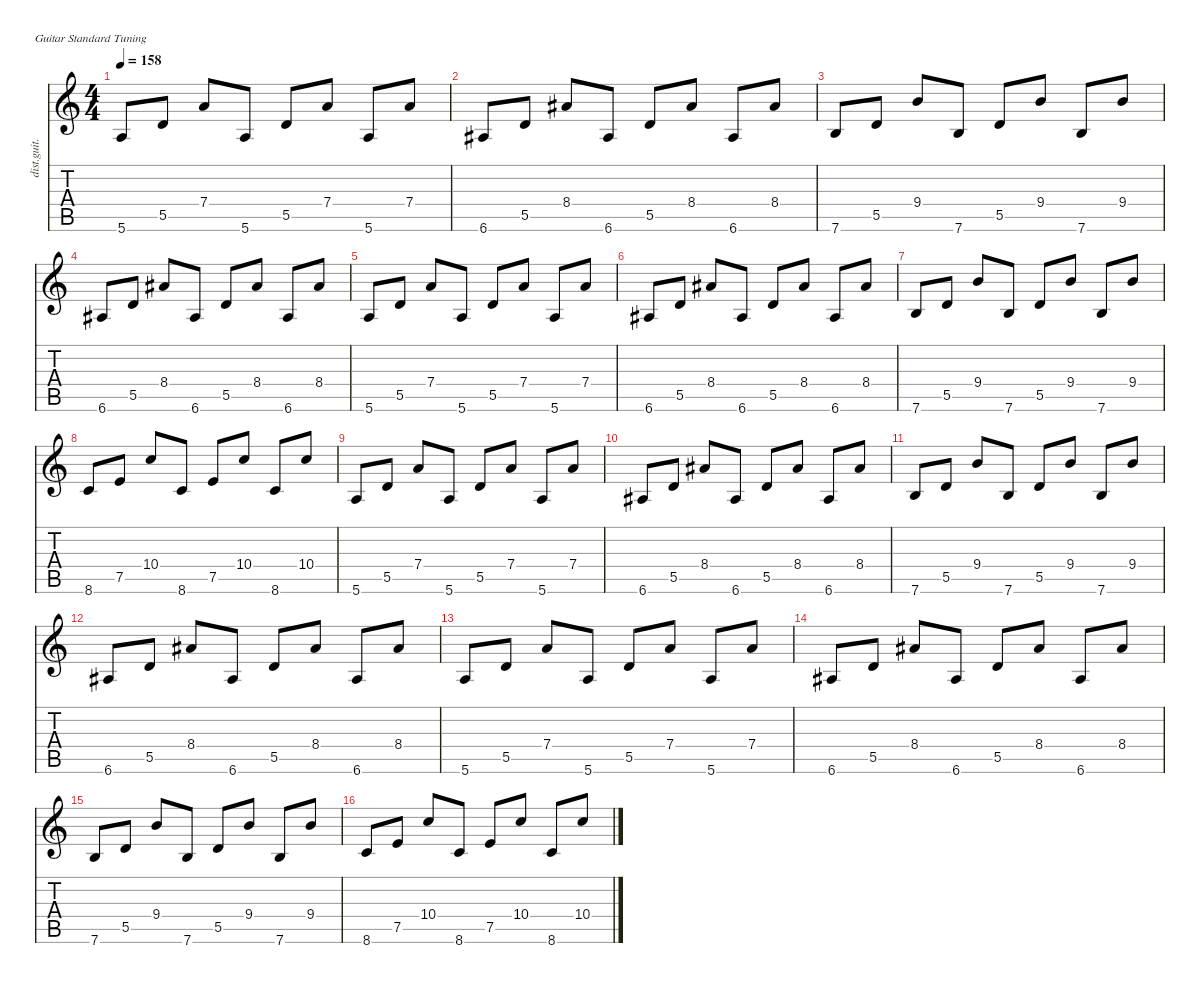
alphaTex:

\defaultSystemsLayout 4
\hideDynamics
\bracketExtendMode nobrackets
\otherSystemsTrackNameOrientation horizontal
\track ("Guitar 1" "dist.guit.") {defaultSystemsLayout 4 instrument distortionguitar}
\staff {score tabs}
\tuning (E4 B3 G3 D3 A2 E2)
\ts (4 4)
\tempo 158
\clef g2
\ks c
5.6.8{dy f beam Up} 5.5.8{beam Up} 7.4.8{beam Up} 5.6.8{beam Up} 5.5.8{beam Up} 7.4.8{beam Up} 5.6.8{beam Up} 7.4.8{beam Up} |
6.6{acc #}.8{beam Up} 5.5.8{beam Up} 8.4{acc #}.8{beam Up} 6.6{acc #}.8{beam Up} 5.5.8{beam Up} 8.4{acc #}.8{beam Up} 6.6{acc #}.8{beam Up} 8.4{acc #}.8{beam Up} |
7.6.8{beam Up} 5.5.8{beam Up} 9.4.8{beam Up} 7.6.8{beam Up} 5.5.8{beam Up} 9.4.8{beam Up} 7.6.8{beam Up} 9.4.8{beam Up} |
6.6{acc #}.8{beam Up} 5.5.8{beam Up} 8.4{acc #}.8{beam Up} 6.6{acc #}.8{beam Up} 5.5.8{beam Up} 8.4{acc #}.8{beam Up} 6.6{acc #}.8{beam Up} 8.4{acc #}.8{beam Up} |
5.6.8{beam Up} 5.5.8{beam Up} 7.4.8{beam Up} 5.6.8{beam Up} 5.5.8{beam Up} 7.4.8{beam Up} 5.6.8{beam Up} 7.4.8{beam Up} |
6.6{acc #}.8{beam Up} 5.5.8{beam Up} 8.4{acc #}.8{beam Up} 6.6{acc #}.8{beam Up} 5.5.8{beam Up} 8.4{acc #}.8{beam Up} 6.6{acc #}.8{beam Up} 8.4{acc #}.8{beam Up} |
7.6.8{beam Up} 5.5.8{beam Up} 9.4.8{beam Up} 7.6.8{beam Up} 5.5.8{beam Up} 9.4.8{beam Up} 7.6.8{beam Up} 9.4.8{beam Up} |
8.6.8{beam Up} 7.5.8{beam Up} 10.4.8{beam Up} 8.6.8{beam Up} 7.5.8{beam Up} 10.4.8{beam Up} 8.6.8{beam Up} 10.4.8{beam Up} |
5.6.8{beam Up} 5.5.8{beam Up} 7.4.8{beam Up} 5.6.8{beam Up} 5.5.8{beam Up} 7.4.8{beam Up} 5.6.8{beam Up} 7.4.8{beam Up} |
6.6{acc #}.8{beam Up} 5.5.8{beam Up} 8.4{acc #}.8{beam Up} 6.6{acc #}.8{beam Up} 5.5.8{beam Up} 8.4{acc #}.8{beam Up} 6.6{acc #}.8{beam Up} 8.4{acc #}.8{beam Up} |
7.6.8{beam Up} 5.5.8{beam Up} 9.4.8{beam Up} 7.6.8{beam Up} 5.5.8{beam Up} 9.4.8{beam Up} 7.6.8{beam Up} 9.4.8{beam Up} |
6.6{acc #}.8{beam Up} 5.5.8{beam Up} 8.4{acc #}.8{beam Up} 6.6{acc #}.8{beam Up} 5.5.8{beam Up} 8.4{acc #}.8{beam Up} 6.6{acc #}.8{beam Up} 8.4{acc #}.8{beam Up} |
5.6.8{beam Up} 5.5.8{beam Up} 7.4.8{beam Up} 5.6.8{beam Up} 5.5.8{beam Up} 7.4.8{beam Up} 5.6.8{beam Up} 7.4.8{beam Up} |
6.6{acc #}.8{beam Up} 5.5.8{beam Up} 8.4{acc #}.8{beam Up} 6.6{acc #}.8{beam Up} 5.5.8{beam Up} 8.4{acc #}.8{beam Up} 6.6{acc #}.8{beam Up} 8.4{acc #}.8{beam Up} |
7.6.8{beam Up} 5.5.8{beam Up} 9.4.8{beam Up} 7.6.8{beam Up} 5.5.8{beam Up} 9.4.8{beam Up} 7.6.8{beam Up} 9.4.8{beam Up} |
8.6.8{beam Up} 7.5.8{beam Up} 10.4.8{beam Up} 8.6.8{beam Up} 7.5.8{beam Up} 10.4.8{beam Up} 8.6.8{beam Up} 10.4.8{beam Up}
